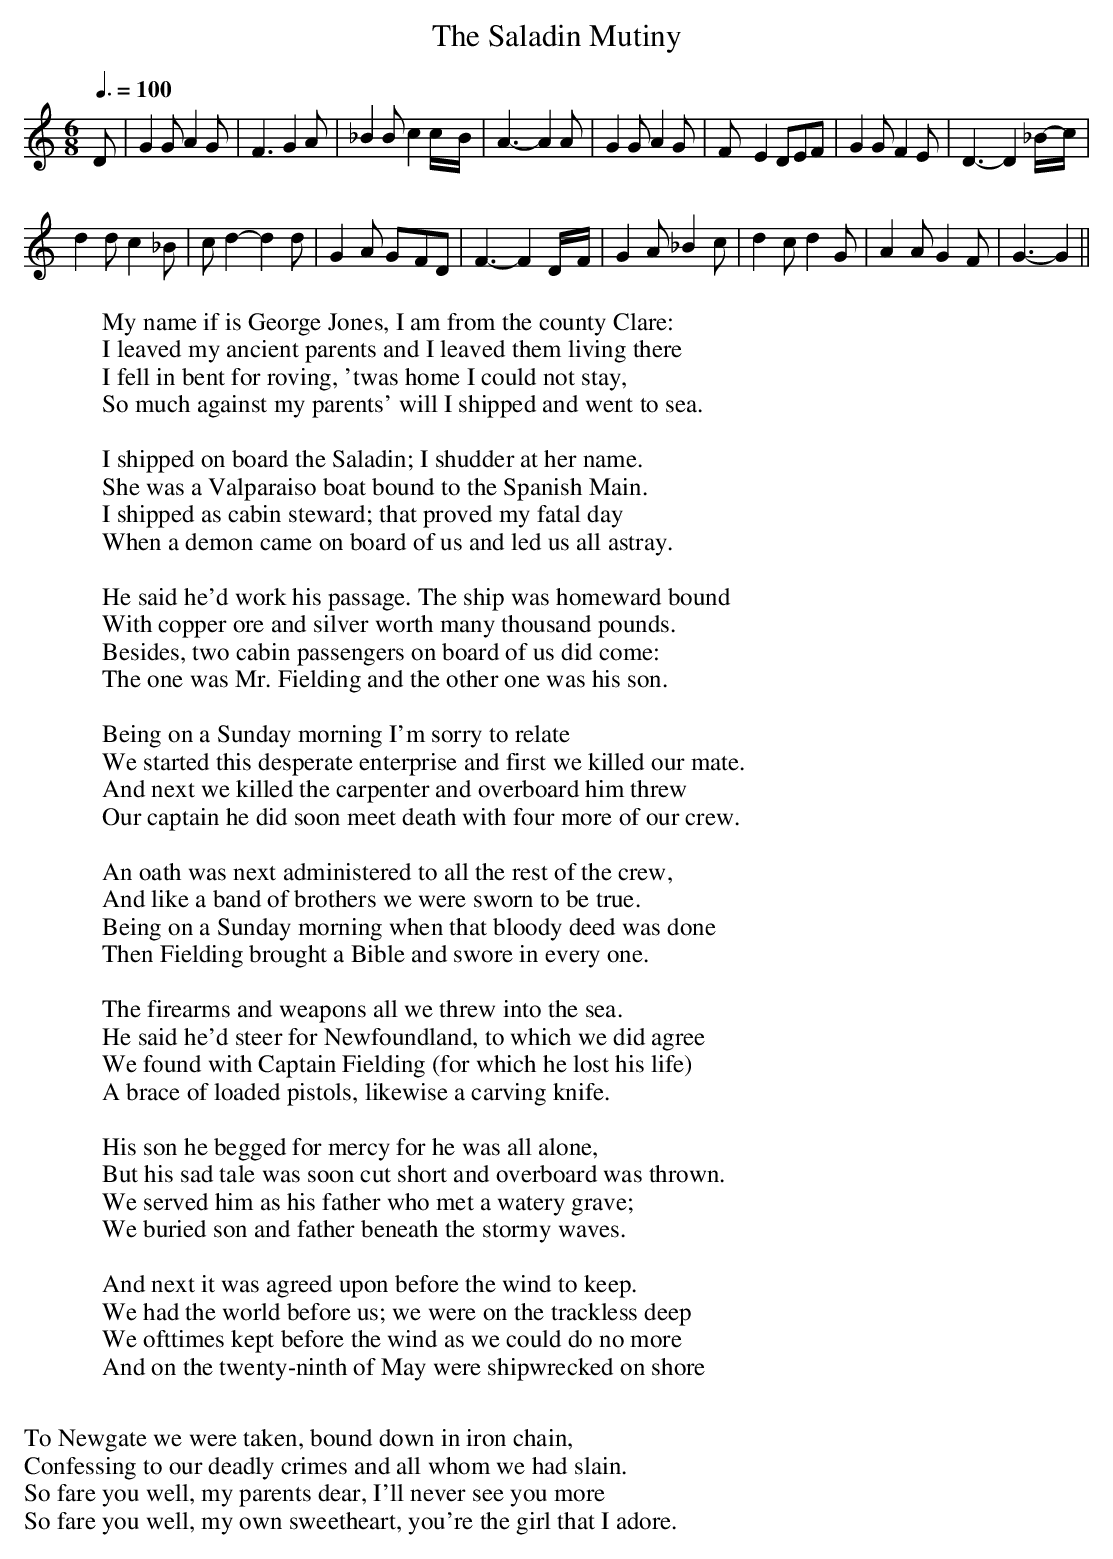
X:1
T:Saladin Mutiny, The
M:6/8
L:1/8
Q:3/8=100
W:My name if is George Jones, I am from the county Clare:
W:I leaved my ancient parents and I leaved them living there
W:I fell in bent for roving, 'twas home I could not stay,
W:So much against my parents' will I shipped and went to sea.
W:
W:I shipped on board the Saladin; I shudder at her name.
W:She was a Valparaiso boat bound to the Spanish Main.
W:I shipped as cabin steward; that proved my fatal day
W:When a demon came on board of us and led us all astray.
W:
W:He said he'd work his passage. The ship was homeward bound
W:With copper ore and silver worth many thousand pounds.
W:Besides, two cabin passengers on board of us did come:
W:The one was Mr. Fielding and the other one was his son.
W:
W:Being on a Sunday morning I'm sorry to relate
W:We started this desperate enterprise and first we killed our mate.
W:And next we killed the carpenter and overboard him threw
W:Our captain he did soon meet death with four more of our crew.
W:
W:An oath was next administered to all the rest of the crew,
W:And like a band of brothers we were sworn to be true.
W:Being on a Sunday morning when that bloody deed was done
W:Then Fielding brought a Bible and swore in every one.
W:
W:The firearms and weapons all we threw into the sea.
W:He said he'd steer for Newfoundland, to which we did agree
W:We found with Captain Fielding (for which he lost his life)
W:A brace of loaded pistols, likewise a carving knife.
W:
W:His son he begged for mercy for he was all alone,
W:But his sad tale was soon cut short and overboard was thrown.
W:We served him as his father who met a watery grave;
W:We buried son and father beneath the stormy waves.
W:
W:And next it was agreed upon before the wind to keep.
W:We had the world before us; we were on the trackless deep
W:We ofttimes kept before the wind as we could do no more
W:And on the twenty-ninth of May were shipwrecked on shore
W:
W:To Newgate we were taken, bound down in iron chain,
W:Confessing to our deadly crimes and all whom we had slain.
W:So fare you well, my parents dear, I'll never see you more
W:So fare you well, my own sweetheart, you're the girl that I adore.
K:C
D|\
G2G A2G|F3 G2A|_B2B c2c/-B/|A3- A2A|\
G2G A2G|F-E2 DEF|G2G F2E|D3- D2_B/-c/|
d2d c2_B|cd2- d2d|G2A G-FD|F3- F2D/-F/|\
G2A _B2c|d2c d2G|A2A G2F|G3- G2||
